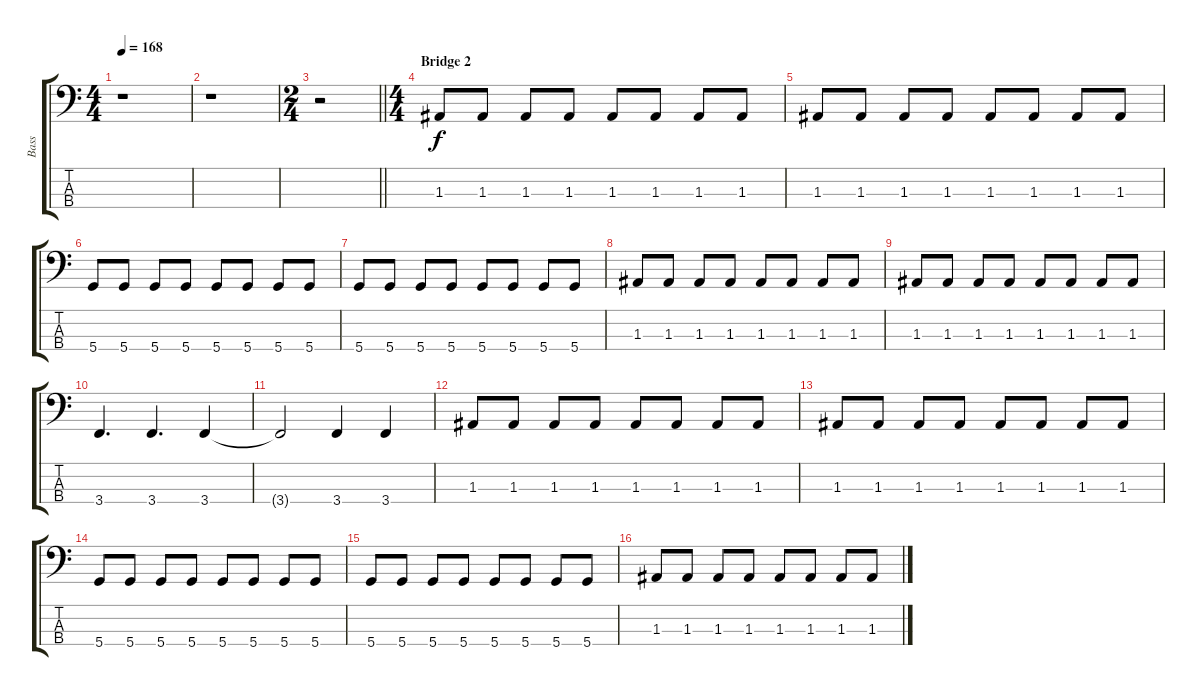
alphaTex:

\track ("Bass" "Bass") {instrument electricbassfinger}
\staff {score tabs}
\tuning (G2 D2 A1 D1) {hide}
\ts (4 4)
\tempo 168
\clef f4
\ks c
r.1{dy f} |
r.1 |
\ts (2 4)
\barLineRight lightlight
r.2 |
\ts (4 4)
\section ("" "Bridge 2")
1.3.8 1.3.8 1.3.8 1.3.8 1.3.8 1.3.8 1.3.8 1.3.8 |
1.3.8 1.3.8 1.3.8 1.3.8 1.3.8 1.3.8 1.3.8 1.3.8 |
5.4.8 5.4.8 5.4.8 5.4.8 5.4.8 5.4.8 5.4.8 5.4.8 |
5.4.8 5.4.8 5.4.8 5.4.8 5.4.8 5.4.8 5.4.8 5.4.8 |
1.3.8 1.3.8 1.3.8 1.3.8 1.3.8 1.3.8 1.3.8 1.3.8 |
1.3.8 1.3.8 1.3.8 1.3.8 1.3.8 1.3.8 1.3.8 1.3.8 |
3.4.4{d} 3.4.4{d} 3.4.4 |
3.4{t}.2 3.4.4 3.4.4 |
1.3.8 1.3.8 1.3.8 1.3.8 1.3.8 1.3.8 1.3.8 1.3.8 |
1.3.8 1.3.8 1.3.8 1.3.8 1.3.8 1.3.8 1.3.8 1.3.8 |
5.4.8 5.4.8 5.4.8 5.4.8 5.4.8 5.4.8 5.4.8 5.4.8 |
5.4.8 5.4.8 5.4.8 5.4.8 5.4.8 5.4.8 5.4.8 5.4.8 |
1.3.8 1.3.8 1.3.8 1.3.8 1.3.8 1.3.8 1.3.8 1.3.8
